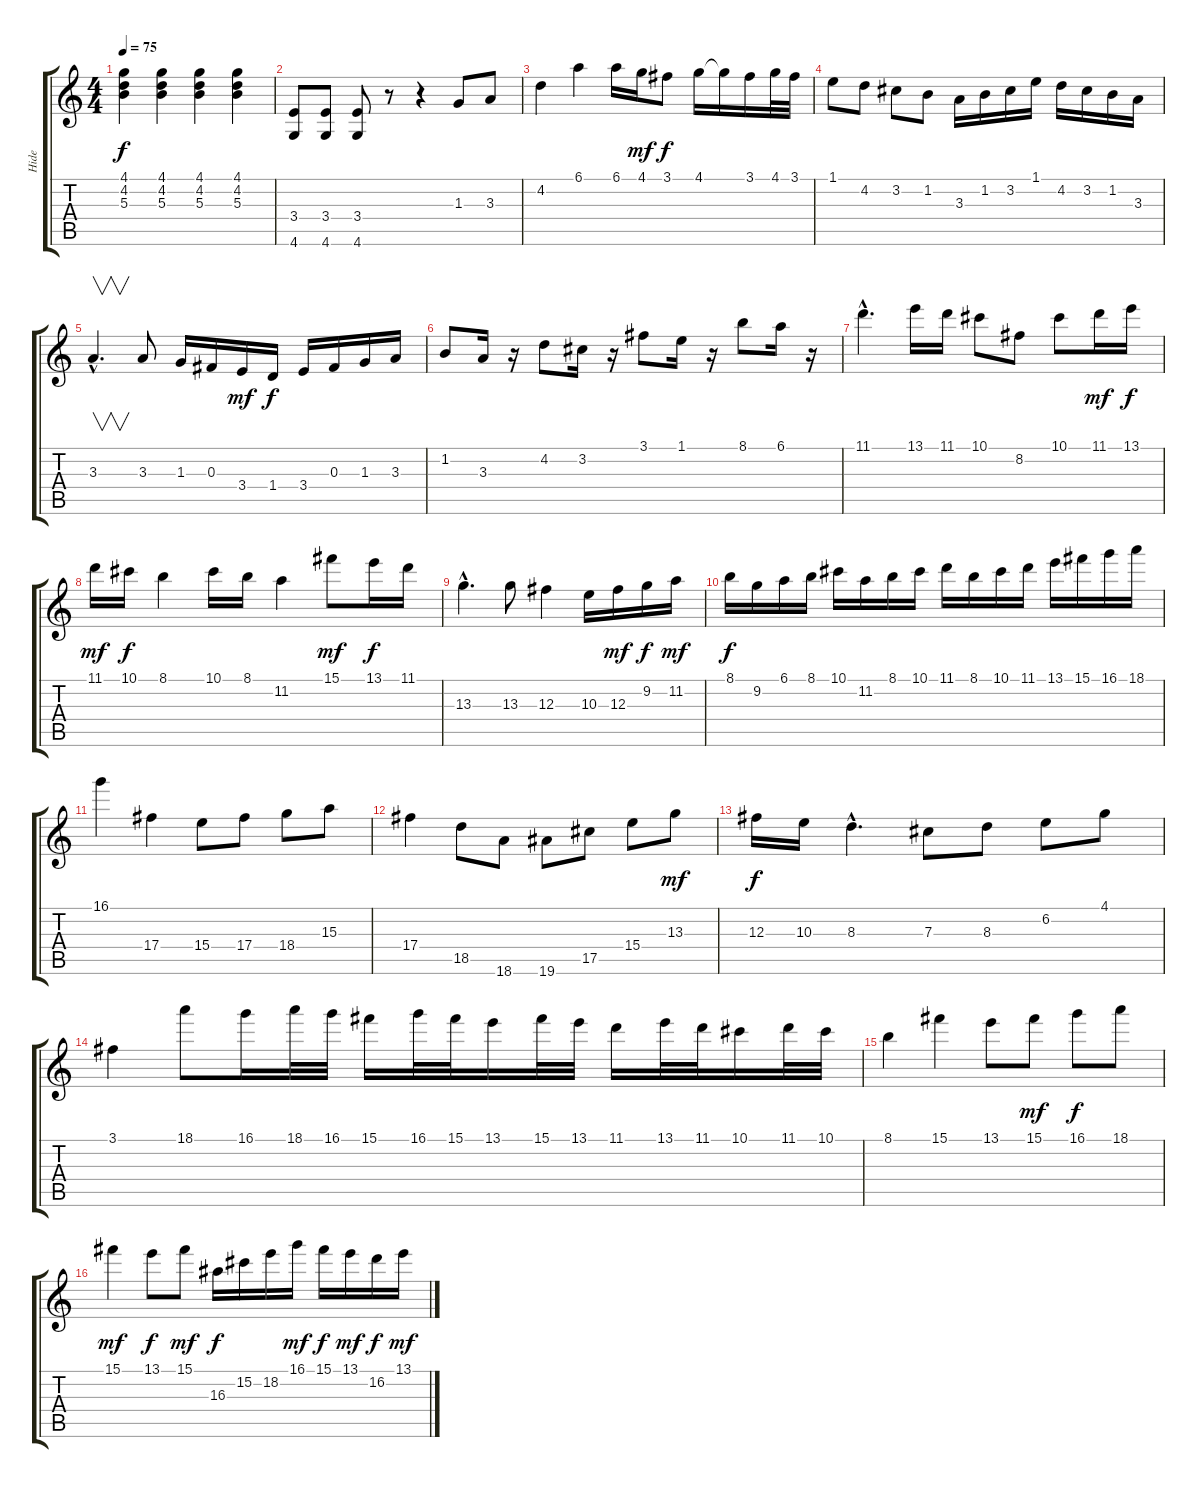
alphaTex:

\track ("Hide" "Hide") {instrument distortionguitar}
\staff {score tabs}
\tuning (Eb4 Bb3 Gb3 Db3 Ab2 Eb2) {hide}
\ts (4 4)
\tempo 75
\clef g2
\ks c
(4.1 4.2 5.3).4{dy f} (4.1 4.2 5.3).4 (4.1 4.2 5.3).4 (4.1 4.2 5.3).4 |
(3.4 4.6).8 (3.4 4.6).8 (3.4 4.6).8 r.8 r.4{instrument distortionguitar} 1.3.8 3.3.8 |
4.2.4 6.1.4 6.1.16 4.1.16{dy mf} 3.1.8{dy f} 4.1.16 4.1{t}.16 3.1.16 4.1.32 3.1.32 |
1.1.8 4.2.8 3.2.8 1.2.8 3.3.16 1.2.16 3.2.16 1.1.16 4.2.16 3.2.16 1.2.16 3.3.16 |
3.3{hac}.4{v d} 3.3.8 1.3.16 0.3.16 3.4.16{dy mf} 1.4.16{dy f} 3.4.16 0.3.16 1.3.16 3.3.16 |
1.2.8 3.3.16 r.16 4.2.8 3.2.16 r.16 3.1.8 1.1.16 r.16 8.1.8 6.1.16 r.16 |
11.1{hac}.4{d} 13.1.16 11.1.16 10.1.8 8.2.8 10.1.8 11.1.16{dy mf} 13.1.16{dy f} |
11.1.16{dy mf} 10.1.16{dy f} 8.1.4 10.1.16 8.1.16 11.2.4 15.1.8{dy mf} 13.1.16{dy f} 11.1.16 |
13.3{hac}.4{d} 13.3.8 12.3.4 10.3.16 12.3.16{dy mf} 9.2.16{dy f} 11.2.16{dy mf} |
8.1.16{dy f} 9.2.16 6.1.16 8.1.16 10.1.16 11.2.16 8.1.16 10.1.16 11.1.16 8.1.16 10.1.16 11.1.16 13.1.16 15.1.16 16.1.16 18.1.16 |
16.1.4 17.4.4 15.4.8 17.4.8 18.4.8 15.3.8 |
17.4.4 18.5.8 18.6.8 19.6.8 17.5.8 15.4.8 13.3.8{dy mf} |
12.3.16{dy f} 10.3.16 8.3{hac}.4{d} 7.3.8 8.3.8 6.2.8 4.1.8 |
3.1.4 18.1.8 16.1.16 18.1.32 16.1.32 15.1.16 16.1.32 15.1.32 13.1.16 15.1.32 13.1.32 11.1.16 13.1.32 11.1.32 10.1.16 11.1.32 10.1.32 |
8.1.4 15.1.4 13.1.8 15.1.8{dy mf} 16.1.8{dy f} 18.1.8 |
15.1.4{dy mf} 13.1.8{dy f} 15.1.8{dy mf} 16.3.16{dy f} 15.2.16 18.2.16 16.1.16{dy mf} 15.1.16{dy f} 13.1.16{dy mf} 16.2.16{dy f} 13.1.16{dy mf}
